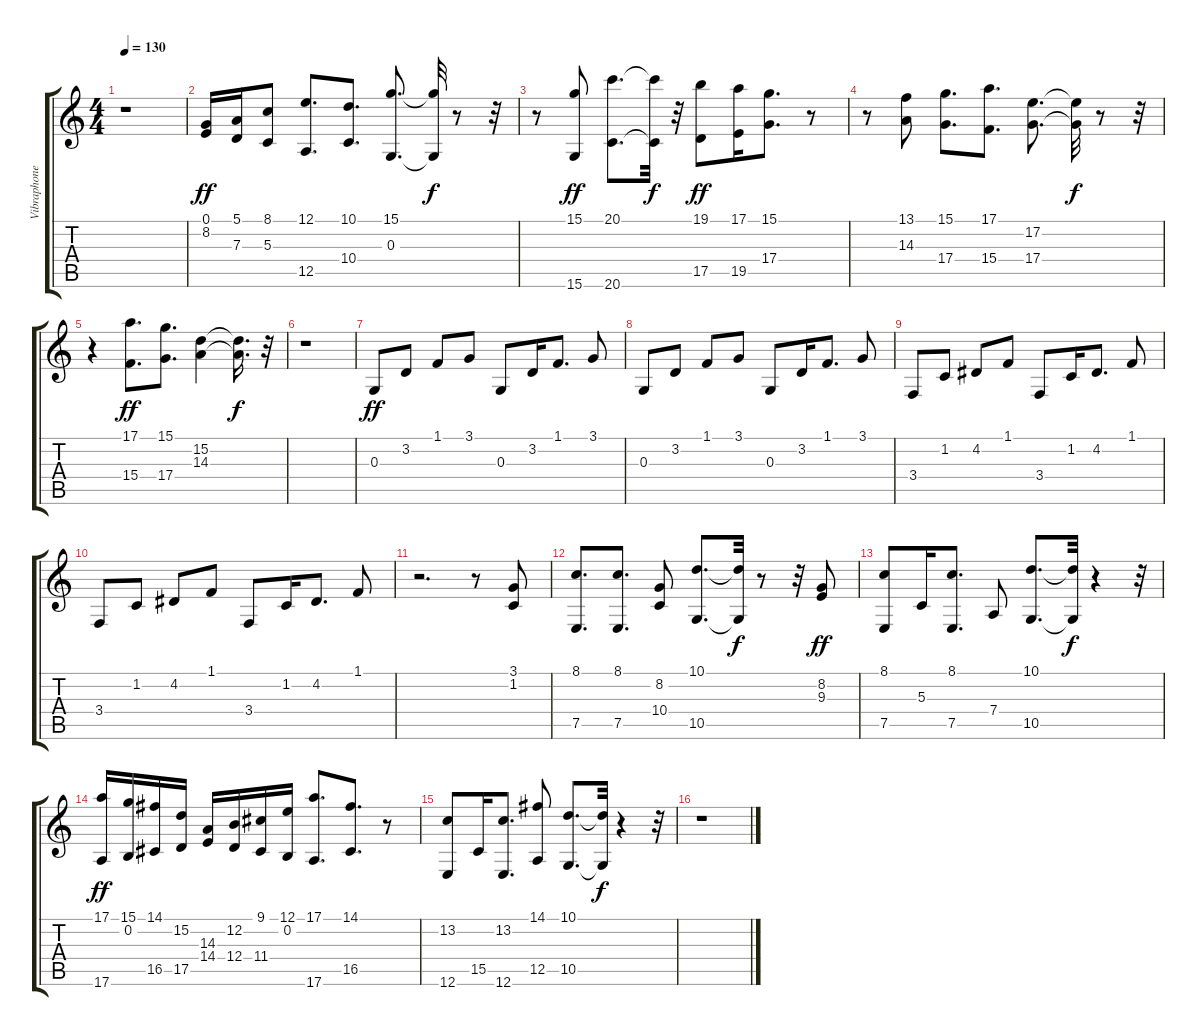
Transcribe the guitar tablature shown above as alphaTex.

\track ("Vibraphone" "Vibraphone") {instrument kalimba}
\staff {score tabs}
\tuning (E4 B3 G3 D3 A2 E2) {hide}
\ts (4 4)
\tempo 130
\clef g2
\ks c
r.1{dy ff} |
(0.1 8.2).16 (5.1 7.3).16 (8.1 5.3).8 (12.1 12.5).8{d} (10.1 10.4).8{d} (15.1 0.3).8{d} (15.1{t} 0.3{t}).32{dy f} r.8 r.32 |
r.8 (15.1 15.6).8{dy ff} (20.1 20.6).8{d} (20.1{t} 20.6{t}).32{dy f} r.32 (19.1 17.5).8{dy ff} (17.1 19.5).16 (15.1 17.4).8{d} r.8 |
r.8 (13.1 14.3).8 (15.1 17.4).8{d} (17.1 15.4).8{d} (17.2 17.4).8{d} (17.2{t} 17.4{t}).32{dy f} r.8 r.32 |
r.4 (17.1 15.4).8{d dy ff} (15.1 17.4).8{d} (15.2 14.3).4 (15.2{t} 14.3{t}).16{d dy f} r.32 |
r.1 |
0.3.8{dy ff} 3.2.8 1.1.8 3.1.8 0.3.8 3.2.16 1.1.8{d} 3.1.8 |
0.3.8 3.2.8 1.1.8 3.1.8 0.3.8 3.2.16 1.1.8{d} 3.1.8 |
3.4.8 1.2.8 4.2.8 1.1.8 3.4.8 1.2.16 4.2.8{d} 1.1.8 |
3.4.8 1.2.8 4.2.8 1.1.8 3.4.8 1.2.16 4.2.8{d} 1.1.8 |
r.2{d} r.8 (3.1 1.2).8 |
(8.1 7.5).8{d} (8.1 7.5).8{d} (8.2 10.4).8 (10.1 10.5).8{d} (10.1{t} 10.5{t}).32{dy f} r.8 r.32 (8.2 9.3).8{dy ff} |
(8.1 7.5).8 5.3.16 (8.1 7.5).8{d} 7.4.8 (10.1 10.5).8{d} (10.1{t} 10.5{t}).32{dy f} r.4 r.32 |
(17.1 17.6).16{dy ff} (15.1 0.2).16 (14.1 16.5).16 (15.2 17.5).16 (14.3 14.4).16 (12.2 12.4).16 (9.1 11.4).16 (12.1 0.2).16 (17.1 17.6).8{d} (14.1 16.5).8{d} r.8 |
(13.2 12.6).8 15.5.16 (13.2 12.6).8{d} (14.1 12.5).8 (10.1 10.5).8{d} (10.1{t} 10.5{t}).32{dy f} r.4 r.32 |
r.1
